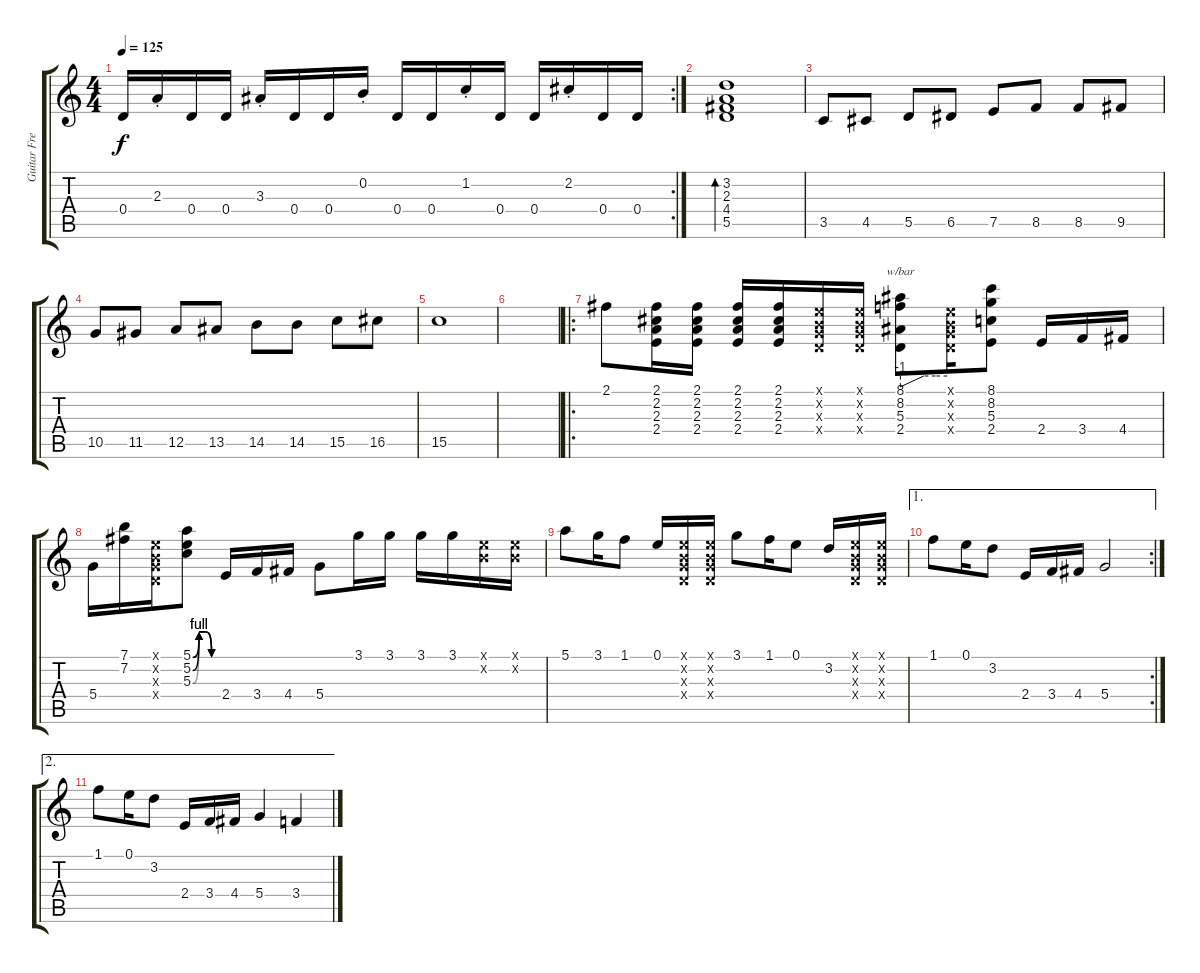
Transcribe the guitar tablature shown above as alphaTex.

\track ("Guitar Freaky" "Guitar Fre") {instrument electricguitarclean}
\staff {score tabs}
\tuning (E4 B3 G3 D3 A2 E2) {hide}
\rc 2
\ts (4 4)
\tempo 125
\clef g2
\ks c
0.4.16{dy f} 2.3{st}.16 0.4.16 0.4.16 3.3{st}.16 0.4.16 0.4.16 0.2{st}.16 0.4.16 0.4.16 1.2{st}.16 0.4.16 0.4.16 2.2{st}.16 0.4.16 0.4.16 |
(3.2 2.3 4.4 5.5).1{bd 480} |
3.5.8 4.5.8 5.5.8 6.5.8 7.5.8 8.5.8 8.5.8 9.5.8 |
10.5.8 11.5.8 12.5.8 13.5.8 14.5.8 14.5.8 15.5.8 16.5.8 |
15.5.1 |
|
\ro
2.1.8 (2.1 2.2 2.3 2.4).16 (2.1 2.2 2.3 2.4).16 (2.1 2.2 2.3 2.4).16 (2.1 2.2 2.3 2.4).16 (0.1{x} 0.2{x} 0.3{x} 0.4{x}).16 (0.1{x} 0.2{x} 0.3{x} 0.4{x}).16 (8.1 8.2 5.3 2.4).8{tbe (custom default 0 -4 30 0 45 0 60 0)} (0.1{x} 0.2{x} 0.3{x} 0.4{x}).16 (8.1 8.2 5.3 2.4).8 2.4.16 3.4.16 4.4.16 |
5.4.16 (7.1 7.2).16 (0.1{x} 0.2{x} 0.3{x} 0.4{x}).16 (5.1{be (custom 0 0 15 4 30 4 45 0 60 0)} 5.2{be (custom 0 0 15 4 30 4 45 0 60 0)} 5.3{be (custom 0 0 15 4 30 4 45 0 60 0)}).8 2.4.16 3.4.16 4.4.16 5.4.8 3.1.16 3.1.16 3.1.16 3.1.16 (0.1{x} 0.2{x}).16 (0.1{x} 0.2{x}).16 |
5.1.8 3.1.16 1.1.8 0.1.16 (0.1{x} 0.2{x} 0.3{x} 0.4{x}).16 (0.1{x} 0.2{x} 0.3{x} 0.4{x}).16 3.1.8 1.1.16 0.1.8 3.2.16 (0.1{x} 0.2{x} 0.3{x} 0.4{x}).16 (0.1{x} 0.2{x} 0.3{x} 0.4{x}).16 |
\ae 1
\rc 2
1.1.8 0.1.16 3.2.8 2.4.16 3.4.16 4.4.16 5.4.2 |
\ae 2
1.1.8 0.1.16 3.2.8 2.4.16 3.4.16 4.4.16 5.4.4 3.4.4
